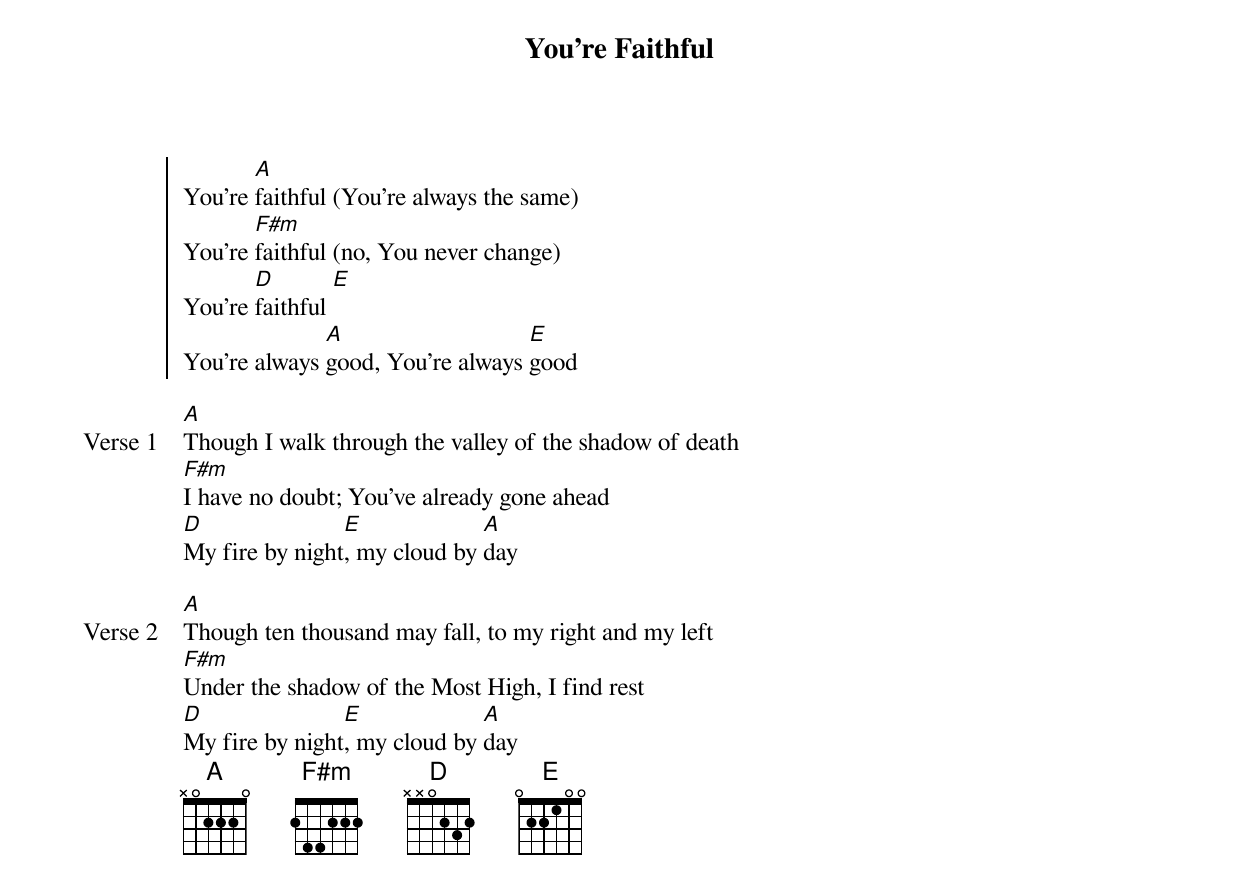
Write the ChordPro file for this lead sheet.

{title: You're Faithful}
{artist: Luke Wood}
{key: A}

{start_of_chorus}
You're [A]faithful (You're always the same)
You're [F#m]faithful (no, You never change)
You're [D]faithful [E]
You're always [A]good, You're always [E]good
{end_of_chorus}

{start_of_verse: Verse 1}
[A]Though I walk through the valley of the shadow of death
[F#m]I have no doubt; You've already gone ahead
[D]My fire by night[E], my cloud by [A]day
{end_of_verse}

{start_of_verse: Verse 2}
[A]Though ten thousand may fall, to my right and my left
[F#m]Under the shadow of the Most High, I find rest
[D]My fire by night[E], my cloud by [A]day
{end_of_verse}
